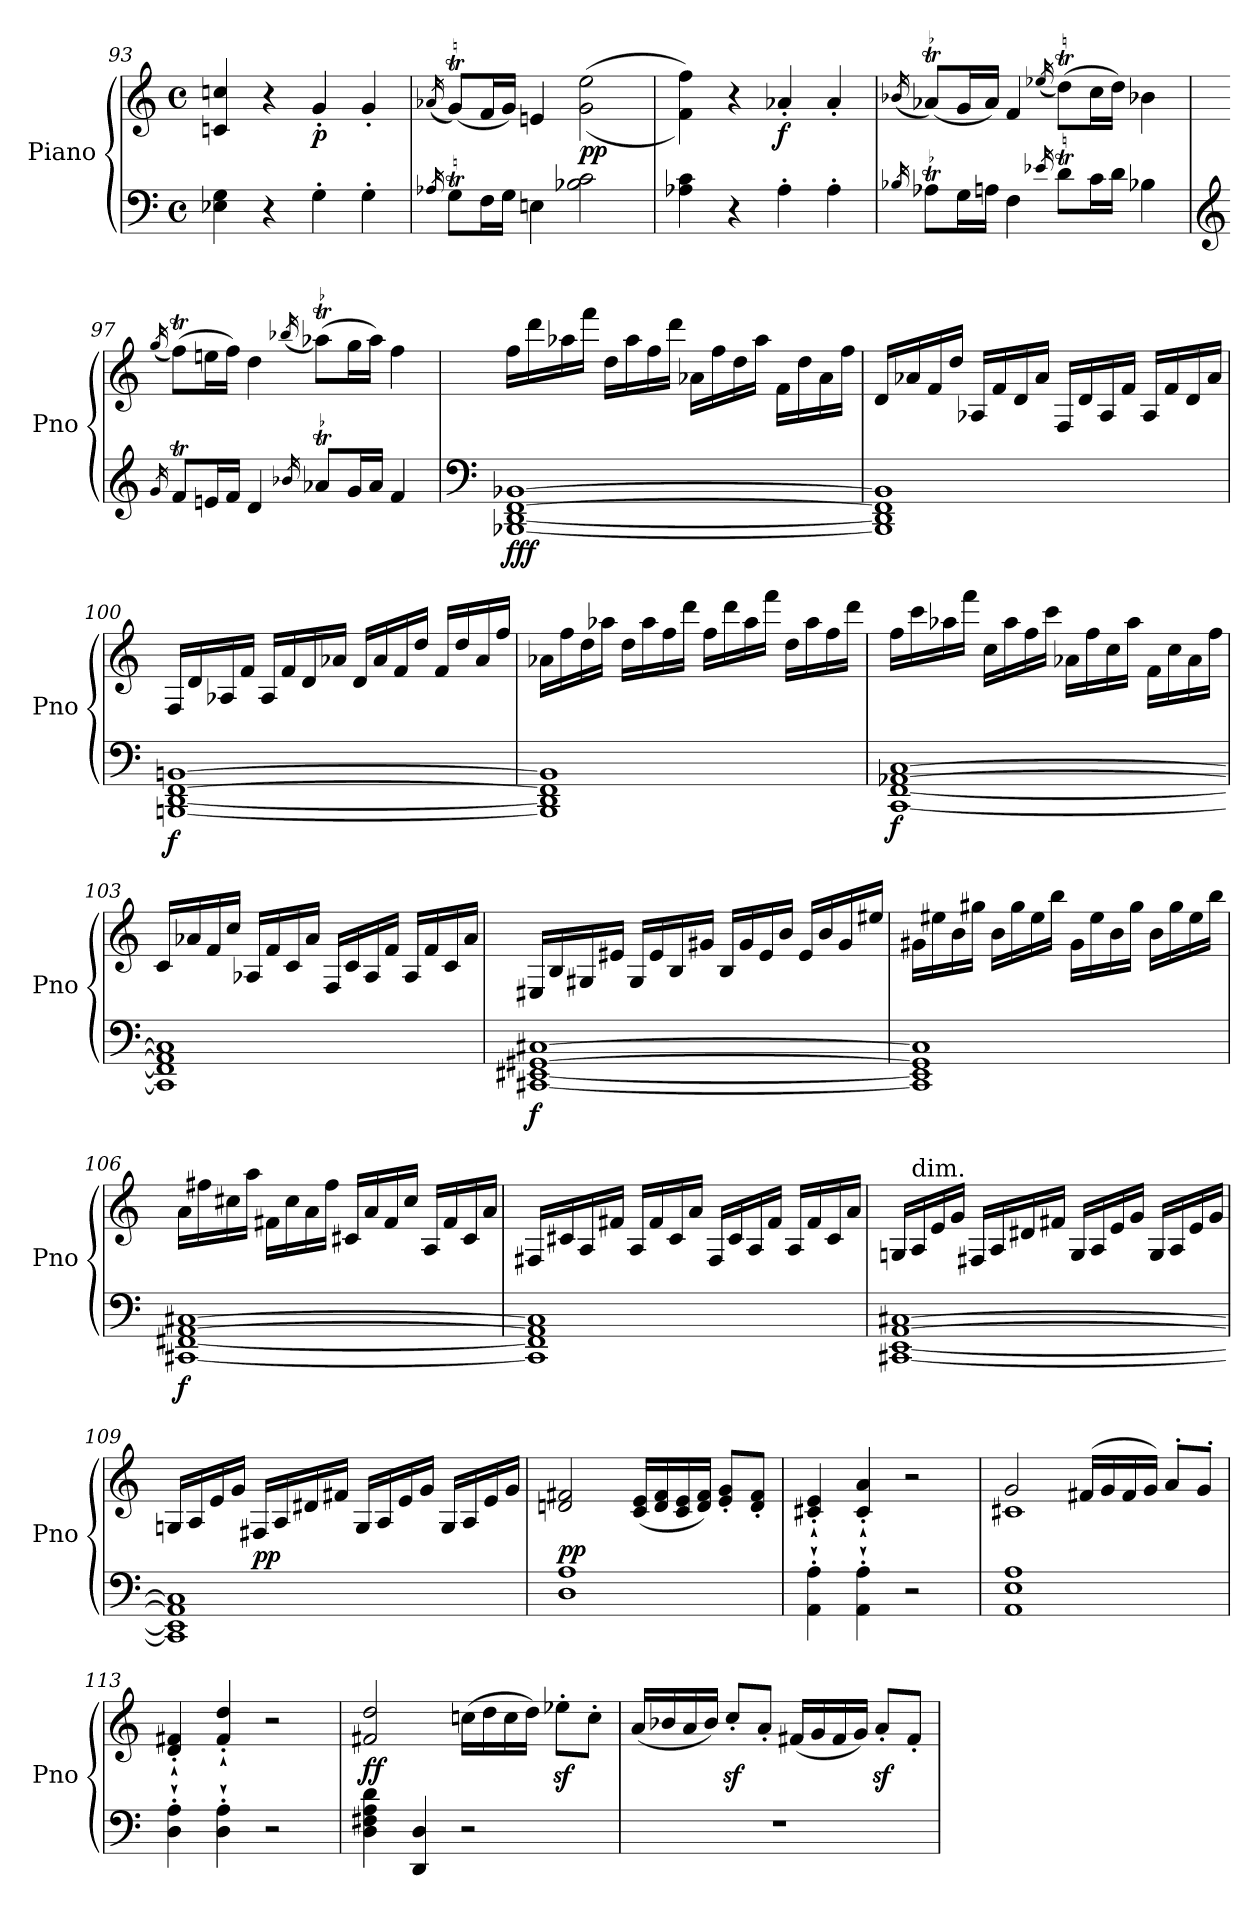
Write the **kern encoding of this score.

**kern	**kern	**dynam
*part1	*part1	*part1
*staff2	*staff1	*staff1/2
*I"Piano	*	*
*I'Pno	*	*
*clefF4	*clefG2	*
*k[]	*k[]	*
*M4/4	*M4/4	*
*met(c)	*met(c)	*
=93	=93	=93
4E-X\ 4G\	4cn/ 4ccn/	.
4r	4r	.
!	!	!LO:DY:b
4G'\	4g'/	p
4G'\	4g'/	.
=94	=94	=94
16qA-X/	(<16qa-X/	.
8GT\L	(>8gT/L)	.
16F\L	16f/L	.
16G\JJ	16g/JJ)	.
4En\	4en/	.
!	!	!LO:DY:b
2B-X\ 2c\	(<(<2g\ 2ee\	pp
=95	=95	=95
4A-X\ 4c\	4f\ 4ff\))	.
4r	4r	.
!	!	!LO:DY:b
4A-'\	4a-X'/	f
4A-'\	4a-'/	.
!!LO:PB:g=z
=96	=96	=96
16qB-X/	(<16qb-X/	.
8A-XT\L	(>8a-XT/L)	.
16G\L	16g/L	.
16An\JJ	16a-/JJ)	.
4F\	4f/	.
16qe-X/	(<16qee-X/	.
8dT\L	(<8ddT\L)	.
16c\L	16cc\L	.
16d\JJ	16dd\JJ)	.
4B-\	4b-\	.
=97	=97	=97
*clefG2	*	*
16qg/	(<16qgg/	.
8fT/L	(<8ffT\L)	.
16en/L	16een\L	.
16f/JJ	16ff\JJ)	.
4d/	4dd\	.
16qb-X/	(<16qbb-X/	.
8a-XT/L	(<8aa-XT\L)	.
16g/L	16gg\L	.
16a-/JJ	16aa-\JJ)	.
4f/	4ff\	.
=98	=98	=98
*clefF4	*	*
!	!	!LO:DY:b=2
!	!	!LO:DY:n=1:b
[1BBB-X [1DD [1FF [1BB-X	16ff\LL	f ff
.	16ddd\	.
.	16aa-X\	.
.	16fff\JJ	.
.	16dd\LL	.
.	16aa-\	.
.	16ff\	.
.	16ddd\JJ	.
.	16a-X\LL	.
.	16ff\	.
.	16dd\	.
.	16aa-\JJ	.
.	16f\LL	.
.	16dd\	.
.	16a-\	.
.	16ff\JJ	.
!!LO:LB:g=z
=99	=99	=99
1BBB-] 1DD] 1FF] 1BB-]	16d/LL	.
.	16a-X/	.
.	16f/	.
.	16dd/JJ	.
.	16A-X/LL	.
.	16f/	.
.	16d/	.
.	16a-/JJ	.
.	16F/LL	.
.	16d/	.
.	16A-/	.
.	16f/JJ	.
.	16A-/LL	.
.	16f/	.
.	16d/	.
.	16a-/JJ	.
=100	=100	=100
!	!	!LO:DY:b=2
[1BBBn [1DD [1FF [1BBn	16F/LL	f
.	16d/	.
.	16A-X/	.
.	16f/JJ	.
.	16A-/LL	.
.	16f/	.
.	16d/	.
.	16a-X/JJ	.
.	16d/LL	.
.	16a-/	.
.	16f/	.
.	16dd/JJ	.
.	16f/LL	.
.	16dd/	.
.	16a-/	.
.	16ff/JJ	.
!!LO:LB:g=z
=101	=101	=101
1BBB] 1DD] 1FF] 1BB]	16a-X\LL	.
.	16ff\	.
.	16dd\	.
.	16aa-X\JJ	.
.	16dd\LL	.
.	16aa-\	.
.	16ff\	.
.	16ddd\JJ	.
.	16ff\LL	.
.	16ddd\	.
.	16aa-\	.
.	16fff\JJ	.
.	16dd\LL	.
.	16aa-\	.
.	16ff\	.
.	16ddd\JJ	.
=102	=102	=102
!	!	!LO:DY:b=2
[1CC [1FF [1AA-X [1C	16ff\LL	f
.	16ccc\	.
.	16aa-X\	.
.	16fff\JJ	.
.	16cc\LL	.
.	16aa-\	.
.	16ff\	.
.	16ccc\JJ	.
.	16a-X\LL	.
.	16ff\	.
.	16cc\	.
.	16aa-\JJ	.
.	16f\LL	.
.	16cc\	.
.	16a-\	.
.	16ff\JJ	.
!!LO:LB:g=z
=103	=103	=103
1CC] 1FF] 1AA-] 1C]	16c/LL	.
.	16a-X/	.
.	16f/	.
.	16cc/JJ	.
.	16A-X/LL	.
.	16f/	.
.	16c/	.
.	16a-/JJ	.
.	16F/LL	.
.	16c/	.
.	16A-/	.
.	16f/JJ	.
.	16A-/LL	.
.	16f/	.
.	16c/	.
.	16a-/JJ	.
=104	=104	=104
!	!	!LO:DY:b=2
[1CC#X [1EE#X [1GG#X [1C#X	16E#X/LL	f
.	16B/	.
.	16G#X/	.
.	16e#X/JJ	.
.	16G#/LL	.
.	16e#/	.
.	16B/	.
.	16g#X/JJ	.
.	16B/LL	.
.	16g#/	.
.	16e#/	.
.	16b/JJ	.
.	16e#/LL	.
.	16b/	.
.	16g#/	.
.	16ee#X/JJ	.
!!LO:LB:g=z
=105	=105	=105
1CC#] 1EE#] 1GG#] 1C#]	16g#X\LL	.
.	16ee#X\	.
.	16b\	.
.	16gg#X\JJ	.
.	16b\LL	.
.	16gg#\	.
.	16ee#\	.
.	16bb\JJ	.
.	16g#\LL	.
.	16ee#\	.
.	16b\	.
.	16gg#\JJ	.
.	16b\LL	.
.	16gg#\	.
.	16ee#\	.
.	16bb\JJ	.
=106	=106	=106
!	!	!LO:DY:b=2
[1CC#X [1FF#X [1AA [1C#X	16a\LL	f
.	16ff#X\	.
.	16cc#X\	.
.	16aa\JJ	.
.	16f#X\LL	.
.	16cc#\	.
.	16a\	.
.	16ff#\JJ	.
.	16c#X/LL	.
.	16a/	.
.	16f#/	.
.	16cc#/JJ	.
.	16A/LL	.
.	16f#/	.
.	16c#/	.
.	16a/JJ	.
!!LO:LB:g=z
=107	=107	=107
1CC#] 1FF#] 1AA] 1C#]	16F#X/LL	.
.	16c#X/	.
.	16A/	.
.	16f#X/JJ	.
.	16A/LL	.
.	16f#/	.
.	16c#/	.
.	16a/JJ	.
.	16F#/LL	.
.	16c#/	.
.	16A/	.
.	16f#/JJ	.
.	16A/LL	.
.	16f#/	.
.	16c#/	.
.	16a/JJ	.
=108	=108	=108
[1CC#X [1EE [1AA [1C#X	16Gn/LL	.
!	!LO:TX:a:t=dim.	!
.	16A/	.
.	16e/	.
.	16g/JJ	.
.	16F#X/LL	.
.	16A/	.
.	16d#X/	.
.	16f#X/JJ	.
.	16G/LL	.
.	16A/	.
.	16e/	.
.	16g/JJ	.
.	16G/LL	.
.	16A/	.
.	16e/	.
.	16g/JJ	.
!!LO:PB:g=z
=109	=109	=109
1CC#] 1EE] 1AA] 1C#]	16Gn/LL	.
.	16A/	.
.	16e/	.
.	16g/JJ	.
!	!	!LO:DY:b
.	16F#X/LL	pp
.	16A/	.
.	16d#X/	.
.	16f#X/JJ	.
.	16G/LL	.
.	16A/	.
.	16e/	.
.	16g/JJ	.
.	16G/LL	.
.	16A/	.
.	16e/	.
.	16g/JJ	.
=110	=110	=110
!	!	!LO:DY:a=2
1D 1A	2dn/ 2f#X/	pp
.	(<16c/ 16e/LL	.
.	16d/ 16f#/	.
.	16c/ 16e/	.
.	16d/ 16f#/JJ)	.
.	8e/' 8g/'L	.
.	8d/' 8f#/'J	.
=111	=111	=111
4AA\'` 4A\'`	4c#X/'` 4e/'`	.
4AA\'` 4A\'`	4c#/'` 4a/'`	.
2r	2r	.
=112	=112	=112
*	*^	*
1AA 1E 1A	2g/	1c#X	.
.	(>16f#X/LL	.	.
.	16g/	.	.
.	16f#/	.	.
.	16g/JJ)	.	.
.	8a'/L	.	.
.	8g'/J	.	.
*	*v	*v	*
=113	=113	=113
4D\'` 4A\'`	4d/'` 4f#X/'`	.
4D\'` 4A\'`	4f#/'` 4dd/'`	.
2r	2r	.
!!LO:LB:g=z
=114	=114	=114
!	!	!LO:DY:b
4D\ 4F#X\ 4A\ 4d\	2f#X/ 2dd/	ff
4DD/ 4D/	.	.
2r	(>16ccn\LL	.
.	16dd\	.
.	16cc\	.
.	16dd\JJ)	.
.	8ee-Xz<'\L	.
.	8cc'\J	.
=115	=115	=115
1r	(<16a/LL	.
.	16b-X/	.
.	16a/	.
.	16b-/JJ)	.
.	8ccz<'/L	.
.	8a'/J	.
.	(<16f#X/LL	.
.	16g/	.
.	16f#/	.
.	16g/JJ)	.
.	8az<'/L	.
.	8f#'/J	.
=	=	=
*-	*-	*-
